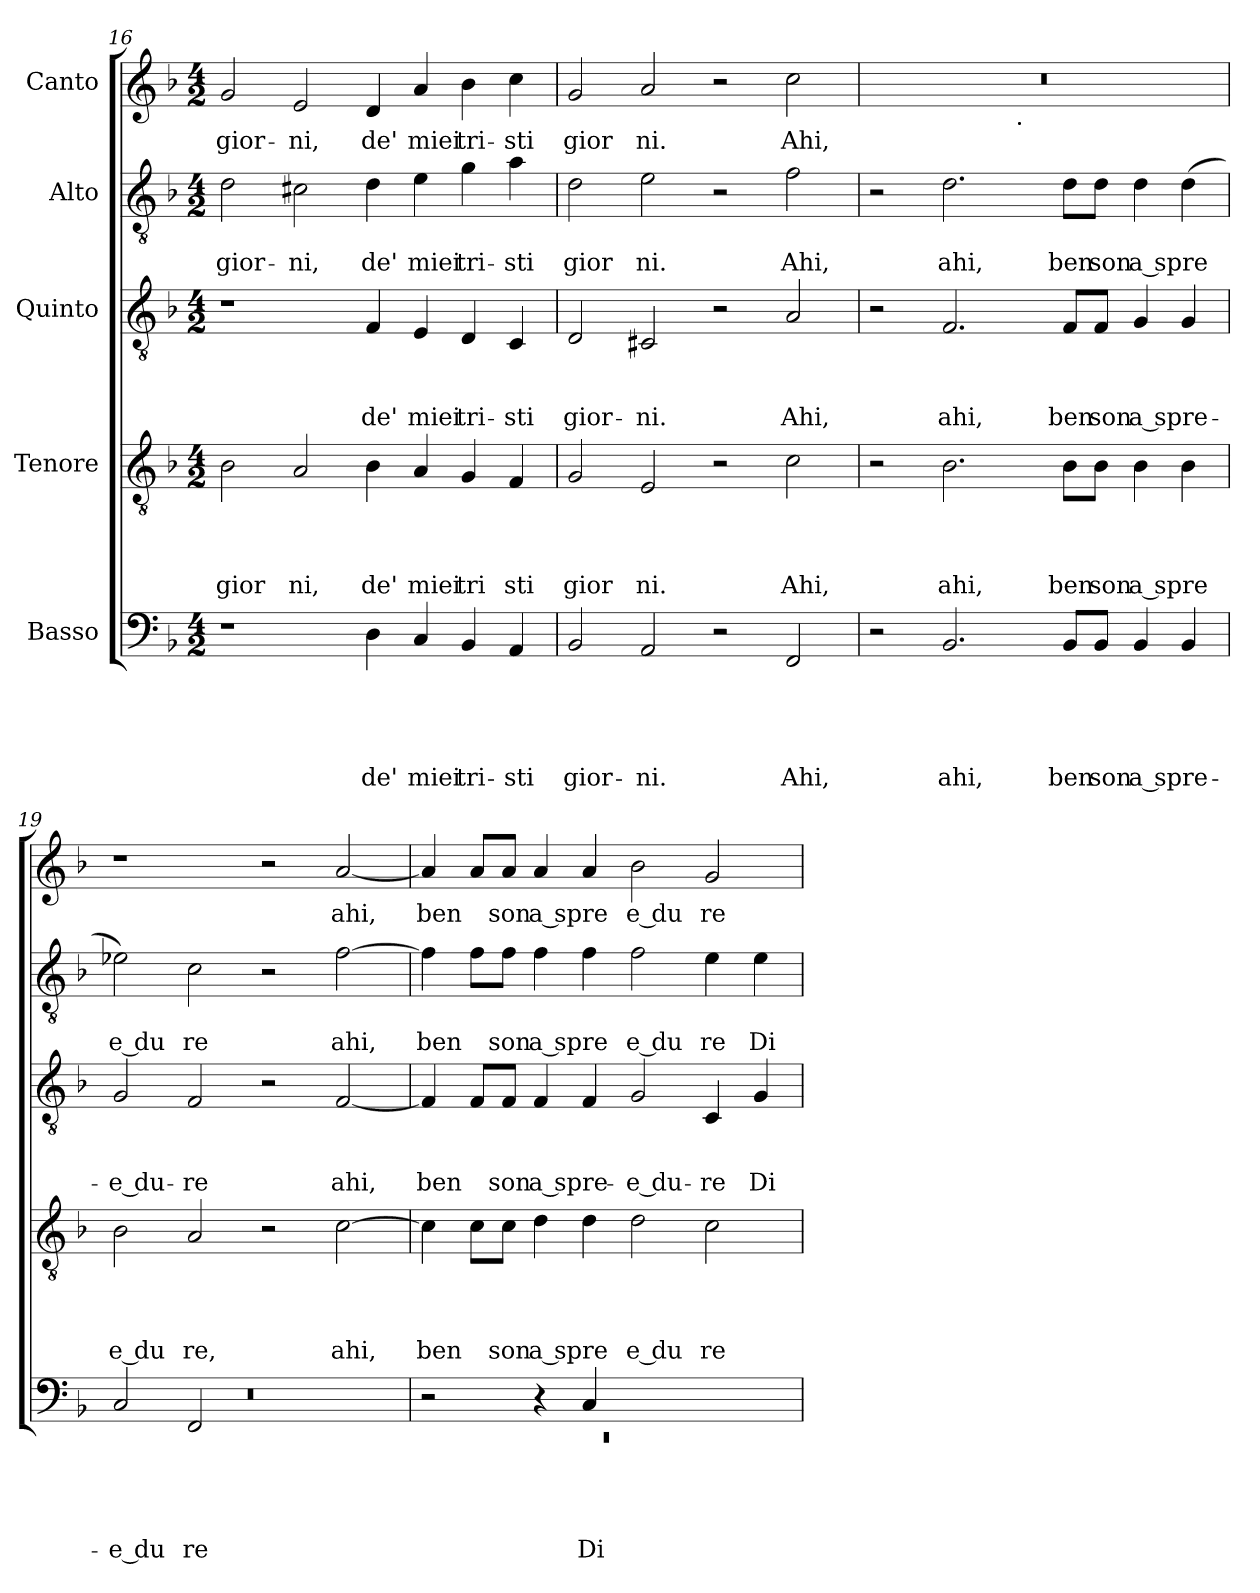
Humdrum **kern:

**kern	**text	**text	**text	**text	**text	**kern	**text	**text	**text	**text	**kern	**text	**text	**text	**kern	**text	**text	**kern	**text
*part5	*part5	*part5	*part5	*part5	*part5	*part4	*part4	*part4	*part4	*part4	*part3	*part3	*part3	*part3	*part2	*part2	*part2	*part1	*part1
*staff5	*staff5	*staff5	*staff5	*staff5	*staff5	*staff4	*staff4	*staff4	*staff4	*staff4	*staff3	*staff3	*staff3	*staff3	*staff2	*staff2	*staff2	*staff1	*staff1
*I"Basso	*	*	*	*	*	*I"Tenore	*	*	*	*	*I"Quinto	*	*	*	*I"Alto	*	*	*I"Canto	*
*clefF4	*	*	*	*	*	*clefGv2	*	*	*	*	*clefGv2	*	*	*	*clefGv2	*	*	*clefG2	*
*k[b-]	*	*	*	*	*	*k[b-]	*	*	*	*	*k[b-]	*	*	*	*k[b-]	*	*	*k[b-]	*
*F:	*	*	*	*	*	*F:	*	*	*	*	*F:	*	*	*	*F:	*	*	*F:	*
*M4/2	*	*	*	*	*	*M4/2	*	*	*	*	*M4/2	*	*	*	*M4/2	*	*	*M4/2	*
=16	=16	=16	=16	=16	=16	=16	=16	=16	=16	=16	=16	=16	=16	=16	=16	=16	=16	=16	=16
!	!	!	!	!	!	!	!	!	!	!LO:LY:b	!	!	!	!	!	!	!LO:LY:b	!	!LO:LY:b
1r	.	.	.	.	.	2B-\	.	.	.	gior	1r	.	.	.	2d\	.	gior-	2g/	gior-
!	!	!	!	!	!	!	!	!	!	!LO:LY:b	!	!	!	!	!	!	!LO:LY:b	!	!LO:LY:b
.	.	.	.	.	.	2A/	.	.	.	ni,	.	.	.	.	2c#X\	.	-ni,	2e/	-ni,
!	!	!	!	!	!LO:LY:b	!	!	!	!	!LO:LY:b	!	!	!	!LO:LY:b	!	!	!LO:LY:b	!	!LO:LY:b
4D\	.	.	.	.	de'	4B-\	.	.	.	de'	4F/	.	.	de'	4d\	.	de'	4d/	de'
!	!	!	!	!	!LO:LY:b	!	!	!	!	!LO:LY:b	!	!	!	!LO:LY:b	!	!	!LO:LY:b	!	!LO:LY:b
4C/	.	.	.	.	miei	4A/	.	.	.	miei	4E/	.	.	miei	4e\	.	miei	4a/	miei
!	!	!	!	!	!LO:LY:b	!	!	!	!	!LO:LY:b	!	!	!	!LO:LY:b	!	!	!LO:LY:b	!	!LO:LY:b
4BB-/	.	.	.	.	tri-	4G/	.	.	.	tri	4D/	.	.	tri-	4g\	.	tri-	4b-\	tri-
!	!	!	!	!	!LO:LY:b	!	!	!	!	!LO:LY:b	!	!	!	!LO:LY:b	!	!	!LO:LY:b	!	!LO:LY:b
4AA/	.	.	.	.	-sti	4F/	.	.	.	sti	4C/	.	.	-sti	4a\	.	-sti	4cc\	-sti
!!LO:LB:g=z
=17	=17	=17	=17	=17	=17	=17	=17	=17	=17	=17	=17	=17	=17	=17	=17	=17	=17	=17	=17
!	!	!	!	!	!LO:LY:b	!	!	!	!	!LO:LY:b	!	!	!	!LO:LY:b	!	!	!LO:LY:b	!	!LO:LY:b
2BB-/	.	.	.	.	gior-	2G/	.	.	.	gior	2D/	.	.	gior-	2d\	.	gior	2g/	gior
!	!	!	!	!	!LO:LY:b	!	!	!	!	!LO:LY:b	!	!	!	!LO:LY:b	!	!	!LO:LY:b	!	!LO:LY:b
2AA/	.	.	.	.	-ni.	2E/	.	.	.	ni.	2C#X/	.	.	-ni.	2e\	.	ni.	2a/	ni.
2r	.	.	.	.	.	2r	.	.	.	.	2r	.	.	.	2r	.	.	2r	.
!	!	!	!	!	!LO:LY:b	!	!	!	!	!LO:LY:b	!	!	!	!LO:LY:b	!	!	!LO:LY:b	!	!LO:LY:b
2FF/	.	.	.	.	Ahi,	2c\	.	.	.	Ahi,	2A/	.	.	Ahi,	2f\	.	Ahi,	2cc\	Ahi,
=18	=18	=18	=18	=18	=18	=18	=18	=18	=18	=18	=18	=18	=18	=18	=18	=18	=18	=18	=18
*	*	*	*	*	*	*	*	*	*	*	*	*	*	*	*	*	*	*^	*
2r	.	.	.	.	.	2r	.	.	.	.	2r	.	.	.	2r	.	.	0r	1ryy	.
!	!	!	!	!	!LO:LY:b	!	!	!	!	!LO:LY:b	!	!	!	!LO:LY:b	!	!	!LO:LY:b	!	!	!
2.BB-/	.	.	.	.	ahi,	2.B-\	.	.	.	ahi,	2.F/	.	.	ahi,	2.d\	.	ahi,	.	.	.
!	!	!	!	!	!	!	!	!	!	!	!	!	!	!	!	!	!	!	!LO:TX:b:t=.	!
.	.	.	.	.	.	.	.	.	.	.	.	.	.	.	.	.	.	.	1ryy	.
!	!	!	!	!	!LO:LY:b	!	!	!	!	!LO:LY:b	!	!	!	!LO:LY:b	!	!	!LO:LY:b	!	!	!
8BB-/L	.	.	.	.	ben	8B-\L	.	.	.	ben	8F/L	.	.	ben	8d\L	.	ben	.	.	.
!	!	!	!	!	!LO:LY:b	!	!	!	!	!LO:LY:b	!	!	!	!LO:LY:b	!	!	!LO:LY:b	!	!	!
8BB-/J	.	.	.	.	son	8B-\J	.	.	.	son	8F/J	.	.	son	8d\J	.	son	.	.	.
!	!	!	!	!	!LO:LY:b	!	!	!	!	!LO:LY:b	!	!	!	!LO:LY:b	!	!	!LO:LY:b	!	!	!
4BB-/	.	.	.	.	a spre-	4B-\	.	.	.	a spre	4G/	.	.	a spre-	4d\	.	a spre	.	.	.
4BB-/	.	.	.	.	.	4B-\	.	.	.	.	4G/	.	.	.	(<4d\	.	.	.	.	.
=19	=19	=19	=19	=19	=19	=19	=19	=19	=19	=19	=19	=19	=19	=19	=19	=19	=19	=19	=19	=19
*^	*	*	*	*	*	*	*	*	*	*	*	*	*	*	*	*	*	*	*	*
*	*^	*	*	*	*	*	*	*	*	*	*	*	*	*	*	*	*	*	*	*	*
!	!	!LO:N:vis=1	!	!	!	!	!LO:LY:b:rj	!	!	!	!	!LO:LY:b:rj	!	!	!	!LO:LY:b:rj	!	!	!LO:LY:b:rj	!	!	!
*	*	*	*	*	*	*	*	*	*	*	*	*	*	*	*	*	*	*	*	*v	*v	*
2C/)	2ryy	0r	.	.	.	.	-e du-	2B-\	.	.	.	e du	2G/	.	.	-e du-	2e-X\)	.	e du	1r	.
!	!	!	!	!	!	!	!LO:LY:b	!	!	!	!	!LO:LY:b	!	!	!	!LO:LY:b	!	!	!LO:LY:b	!	!
2ryy	2FF/	.	.	.	.	.	-re	2A/	.	.	.	re,	2F/	.	.	-re	2c\	.	re	.	.
1ryy	1ryy	.	.	.	.	.	.	2r	.	.	.	.	2r	.	.	.	2r	.	.	2r	.
!	!	!	!	!	!	!	!	!	!	!	!	!LO:LY:b	!	!	!	!LO:LY:b	!	!	!LO:LY:b	!	!LO:LY:b
.	.	.	.	.	.	.	.	[>2c\	.	.	.	ahi,	[<2F/	.	.	ahi,	[>2f\	.	ahi,	[<2a/	ahi,
=20	=20	=20	=20	=20	=20	=20	=20	=20	=20	=20	=20	=20	=20	=20	=20	=20	=20	=20	=20	=20	=20
!	!LO:N:vis=1	!	!	!	!	!	!	!	!	!	!	!LO:LY:b	!	!	!	!LO:LY:b	!	!	!LO:LY:b	!	!LO:LY:b
0ryy	0rEE	2r	.	.	.	.	.	4c\]	.	.	.	ben	4F/]	.	.	ben	4f\]	.	ben	4a/]	ben
.	.	.	.	.	.	.	.	8c\L	.	.	.	.	8F/L	.	.	.	8f\L	.	.	8a/L	.
!	!	!	!	!	!	!	!	!	!	!	!	!LO:LY:b	!	!	!	!LO:LY:b	!	!	!LO:LY:b	!	!LO:LY:b
.	.	.	.	.	.	.	.	8c\J	.	.	.	son	8F/J	.	.	son	8f\J	.	son	8a/J	son
!	!	!	!	!	!	!	!	!	!	!	!	!LO:LY:b	!	!	!	!LO:LY:b	!	!	!LO:LY:b	!	!LO:LY:b
.	.	4r	.	.	.	.	.	4d\	.	.	.	a spre	4F/	.	.	a spre-	4f\	.	a spre	4a/	a spre
!	!	!	!	!	!	!	!LO:LY:b	!	!	!	!	!	!	!	!	!	!	!	!	!	!
.	.	4C/	.	.	.	.	Di	(<4d\	.	.	.	.	4F/	.	.	.	4f\	.	.	4a/	.
!	!	!	!	!	!	!	!	!	!	!	!	!LO:LY:b:rj	!	!	!	!LO:LY:b:rj	!	!	!LO:LY:b:rj	!	!LO:LY:b:rj
.	.	1ryy	.	.	.	.	.	2d\	.	.	.	e du	2G/	.	.	-e du-	2f\	.	e du	2b-\	e du
!	!	!	!	!	!	!	!	!	!	!	!	!LO:LY:b	!	!	!	!LO:LY:b	!	!	!LO:LY:b	!	!LO:LY:b
.	.	.	.	.	.	.	.	2c\	.	.	.	re	4C/	.	.	-re	4e\	.	re	2g/	re
!	!	!	!	!	!	!	!	!	!	!	!	!	!	!	!	!LO:LY:b	!	!	!LO:LY:b	!	!
.	.	.	.	.	.	.	.	.	.	.	.	.	4G/	.	.	Di	4e\	.	Di	.	.
*v	*v	*v	*	*	*	*	*	*	*	*	*	*	*	*	*	*	*	*	*	*	*
=	=	=	=	=	=	=	=	=	=	=	=	=	=	=	=	=	=	=	=
*-	*-	*-	*-	*-	*-	*-	*-	*-	*-	*-	*-	*-	*-	*-	*-	*-	*-	*-	*-
